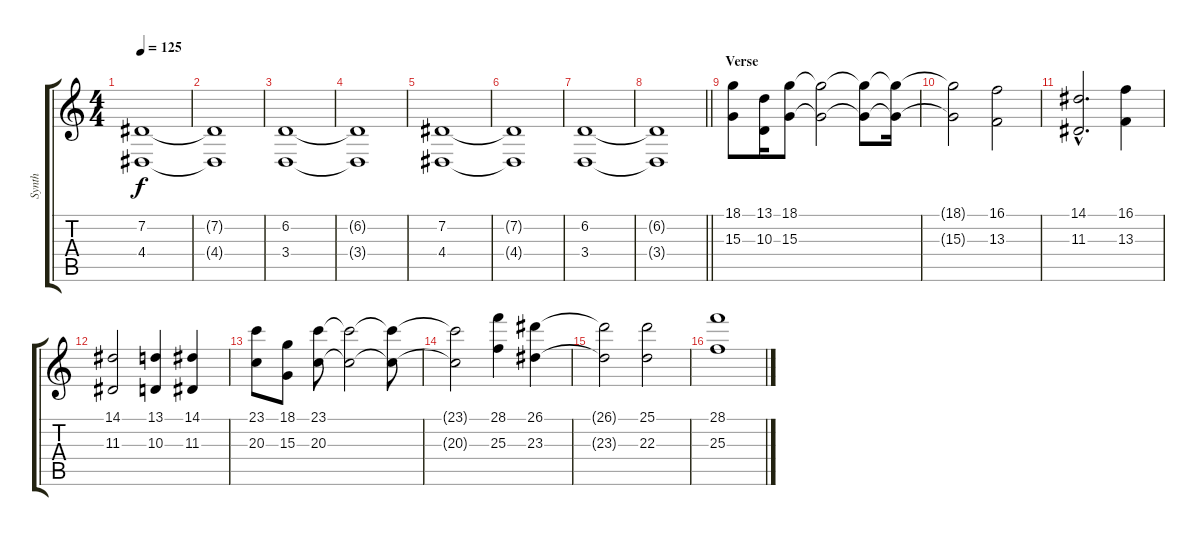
\track ("Synth" "Synth") {instrument stringensemble1}
\staff {score tabs}
\tuning (Db4 Ab3 E3 B2 Gb2 B1) {hide}
\ts (4 4)
\tempo 125
\clef g2
\ks c
(7.2 4.4).1{dy f} |
(7.2{t} 4.4{t}).1 |
(6.2 3.4).1 |
(6.2{t} 3.4{t}).1 |
(7.2 4.4).1 |
(7.2{t} 4.4{t}).1 |
(6.2 3.4).1 |
\barLineRight lightlight
(6.2{t} 3.4{t}).1 |
\section ("" "Verse")
(18.1 15.3).8 (13.1 10.3).16 (18.1 15.3).8 (18.1{t} 15.3{t}).2 (18.1{t} 15.3{t}).8 (18.1{t} 15.3{t}).16 |
(18.1{t} 15.3{t}).2 (16.1 13.3).2 |
(14.1{hac} 11.3{hac}).2{d} (16.1 13.3).4 |
(14.1 11.3).2 (13.1 10.3).4 (14.1 11.3).4 |
(23.1 20.3).8 (18.1 15.3).8 (23.1 20.3).8 (23.1{t} 20.3{t}).2 (23.1{t} 20.3{t}).8 |
(23.1{t} 20.3{t}).2 (28.1 25.3).4 (26.1 23.3).4 |
(26.1{t} 23.3{t}).2 (25.1 22.3).2 |
(28.1 25.3).1
